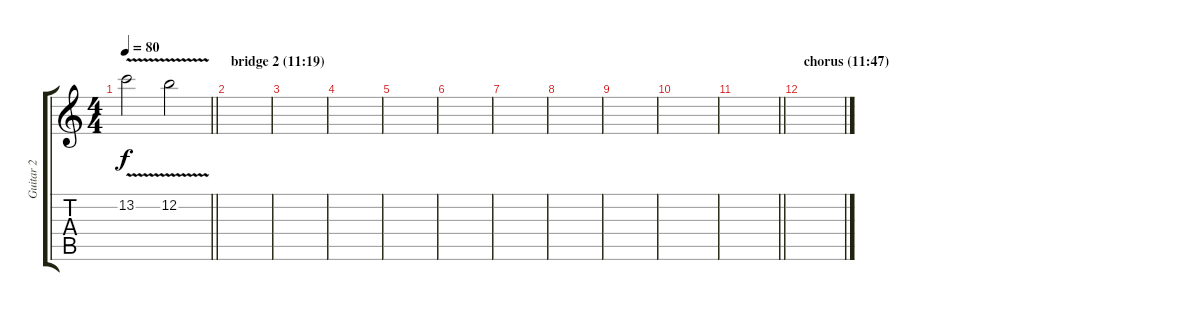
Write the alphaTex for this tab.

\track ("Guitar 2" "Guitar 2") {instrument acousticguitarsteel}
\staff {score tabs}
\tuning (E4 B3 G3 D3 A2 E2) {hide}
\ts (4 4)
\tempo 80
\clef g2
\barLineRight lightlight
\ks c
13.2{v}.2{dy f} 12.2{v}.2 |
\section ("" "bridge 2 (11:19)")
|
|
|
|
|
|
|
|
|
\barLineRight lightlight
|
\section ("" "chorus (11:47)")
